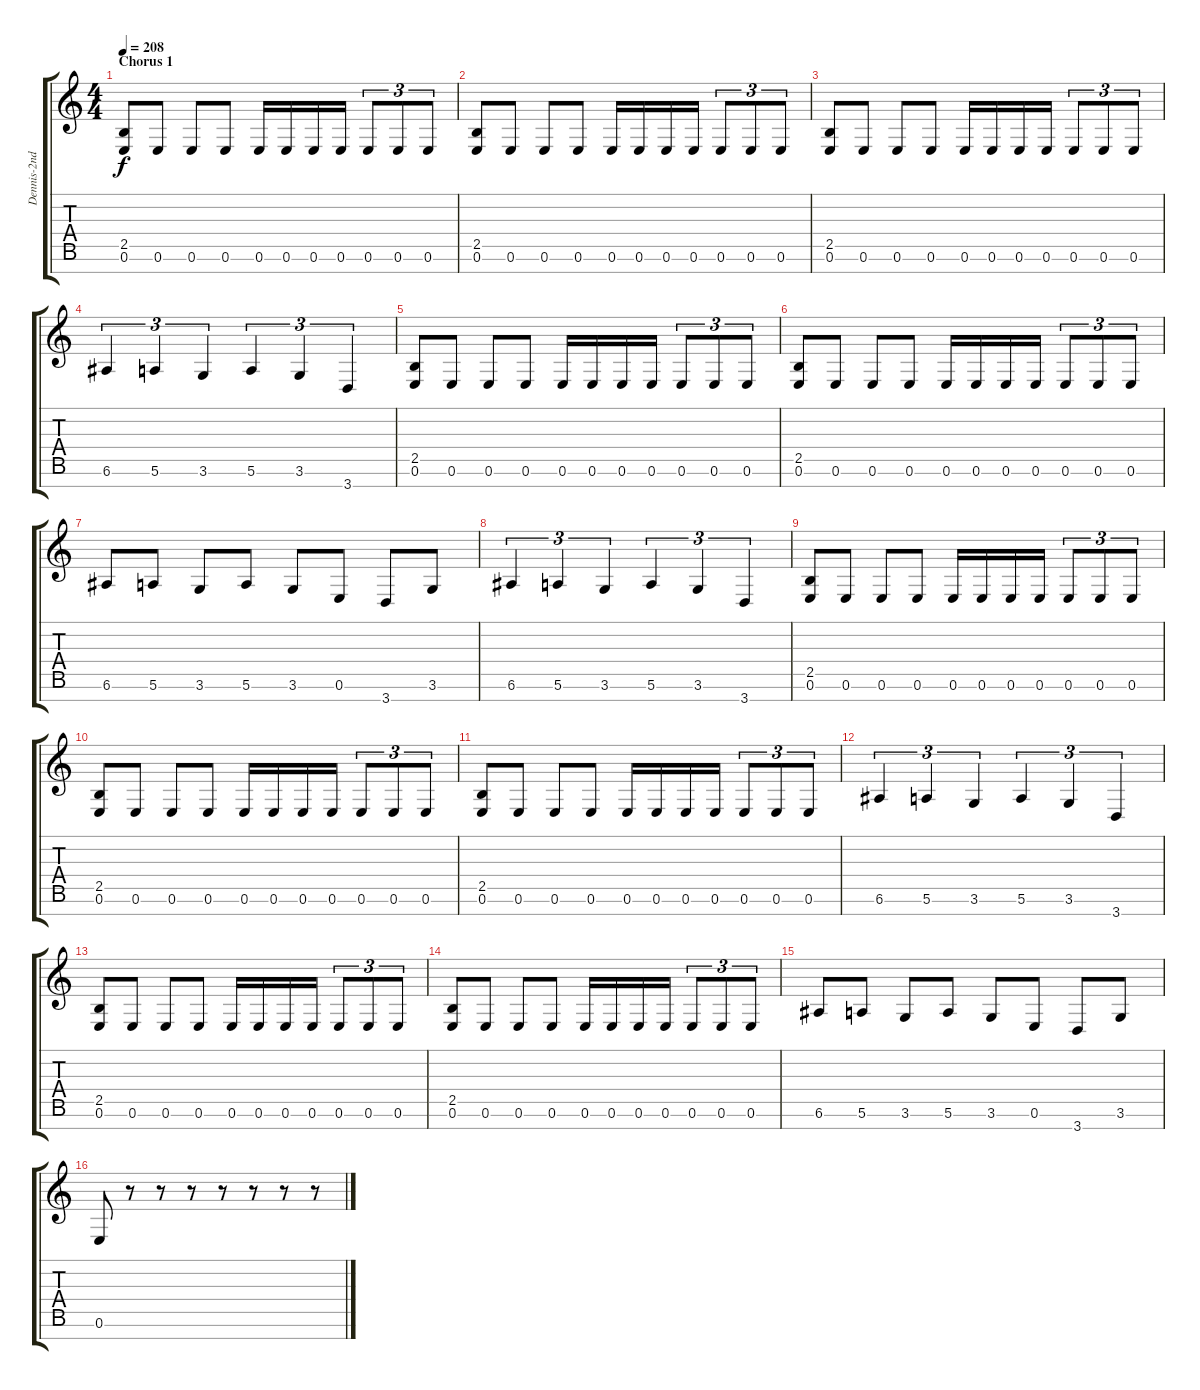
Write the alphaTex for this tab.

\track ("Dennis-2nd gt" "Dennis-2nd") {instrument distortionguitar}
\staff {score tabs}
\tuning (E4 B3 G3 D3 A2 E2 B1) {hide}
\ts (4 4)
\section ("" "Chorus 1")
\tempo 208
\clef g2
\ks c
(2.5 0.6).8{dy f} 0.6.8 0.6.8 0.6.8 0.6.16 0.6.16 0.6.16 0.6.16 0.6.8{tu (3 2)} 0.6.8{tu (3 2)} 0.6.8{tu (3 2)} |
(2.5 0.6).8 0.6.8 0.6.8 0.6.8 0.6.16 0.6.16 0.6.16 0.6.16 0.6.8{tu (3 2)} 0.6.8{tu (3 2)} 0.6.8{tu (3 2)} |
(2.5 0.6).8 0.6.8 0.6.8 0.6.8 0.6.16 0.6.16 0.6.16 0.6.16 0.6.8{tu (3 2)} 0.6.8{tu (3 2)} 0.6.8{tu (3 2)} |
6.6.4{tu (3 2)} 5.6.4{tu (3 2)} 3.6.4{tu (3 2)} 5.6.4{tu (3 2)} 3.6.4{tu (3 2)} 3.7.4{tu (3 2)} |
(2.5 0.6).8 0.6.8 0.6.8 0.6.8 0.6.16 0.6.16 0.6.16 0.6.16 0.6.8{tu (3 2)} 0.6.8{tu (3 2)} 0.6.8{tu (3 2)} |
(2.5 0.6).8 0.6.8 0.6.8 0.6.8 0.6.16 0.6.16 0.6.16 0.6.16 0.6.8{tu (3 2)} 0.6.8{tu (3 2)} 0.6.8{tu (3 2)} |
6.6.8 5.6.8 3.6.8 5.6.8 3.6.8 0.6.8 3.7.8 3.6.8 |
6.6.4{tu (3 2)} 5.6.4{tu (3 2)} 3.6.4{tu (3 2)} 5.6.4{tu (3 2)} 3.6.4{tu (3 2)} 3.7.4{tu (3 2)} |
(2.5 0.6).8 0.6.8 0.6.8 0.6.8 0.6.16 0.6.16 0.6.16 0.6.16 0.6.8{tu (3 2)} 0.6.8{tu (3 2)} 0.6.8{tu (3 2)} |
(2.5 0.6).8 0.6.8 0.6.8 0.6.8 0.6.16 0.6.16 0.6.16 0.6.16 0.6.8{tu (3 2)} 0.6.8{tu (3 2)} 0.6.8{tu (3 2)} |
(2.5 0.6).8 0.6.8 0.6.8 0.6.8 0.6.16 0.6.16 0.6.16 0.6.16 0.6.8{tu (3 2)} 0.6.8{tu (3 2)} 0.6.8{tu (3 2)} |
6.6.4{tu (3 2)} 5.6.4{tu (3 2)} 3.6.4{tu (3 2)} 5.6.4{tu (3 2)} 3.6.4{tu (3 2)} 3.7.4{tu (3 2)} |
(2.5 0.6).8 0.6.8 0.6.8 0.6.8 0.6.16 0.6.16 0.6.16 0.6.16 0.6.8{tu (3 2)} 0.6.8{tu (3 2)} 0.6.8{tu (3 2)} |
(2.5 0.6).8 0.6.8 0.6.8 0.6.8 0.6.16 0.6.16 0.6.16 0.6.16 0.6.8{tu (3 2)} 0.6.8{tu (3 2)} 0.6.8{tu (3 2)} |
6.6.8 5.6.8 3.6.8 5.6.8 3.6.8 0.6.8 3.7.8 3.6.8 |
0.6.8 r.8 r.8 r.8 r.8 r.8 r.8 r.8
